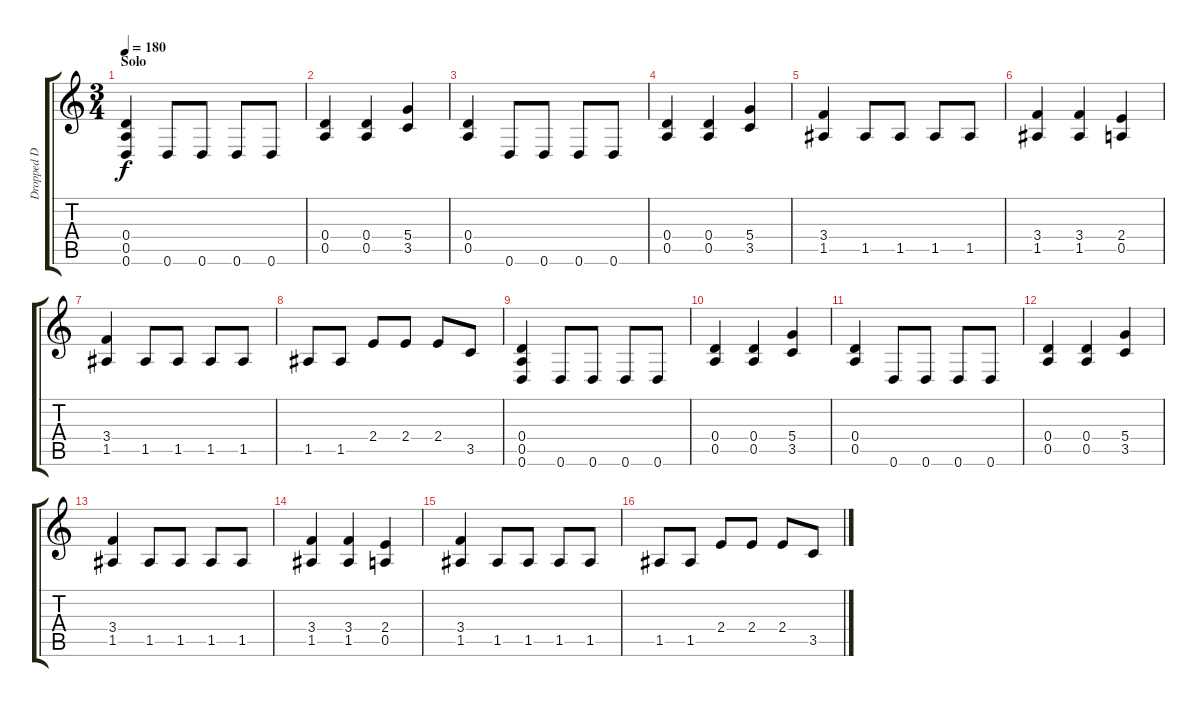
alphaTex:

\track ("Dropped D - Dist" "Dropped D ") {instrument distortionguitar}
\staff {score tabs}
\tuning (E4 B3 G3 D3 A2 D2) {hide}
\ts (3 4)
\section ("" "Solo")
\tempo 180
\clef g2
\ks c
(0.4 0.5 0.6).4{dy f} 0.6.8 0.6.8 0.6.8 0.6.8 |
(0.4 0.5).4 (0.4 0.5).4 (5.4 3.5).4 |
(0.4 0.5).4 0.6.8 0.6.8 0.6.8 0.6.8 |
(0.4 0.5).4 (0.4 0.5).4 (5.4 3.5).4 |
(3.4 1.5).4 1.5.8 1.5.8 1.5.8 1.5.8 |
(3.4 1.5).4 (3.4 1.5).4 (2.4 0.5).4 |
(3.4 1.5).4 1.5.8 1.5.8 1.5.8 1.5.8 |
1.5.8 1.5.8 2.4.8 2.4.8 2.4.8 3.5.8 |
(0.4 0.5 0.6).4 0.6.8 0.6.8 0.6.8 0.6.8 |
(0.4 0.5).4 (0.4 0.5).4 (5.4 3.5).4 |
(0.4 0.5).4 0.6.8 0.6.8 0.6.8 0.6.8 |
(0.4 0.5).4 (0.4 0.5).4 (5.4 3.5).4 |
(3.4 1.5).4 1.5.8 1.5.8 1.5.8 1.5.8 |
(3.4 1.5).4 (3.4 1.5).4 (2.4 0.5).4 |
(3.4 1.5).4 1.5.8 1.5.8 1.5.8 1.5.8 |
1.5.8 1.5.8 2.4.8 2.4.8 2.4.8 3.5.8
